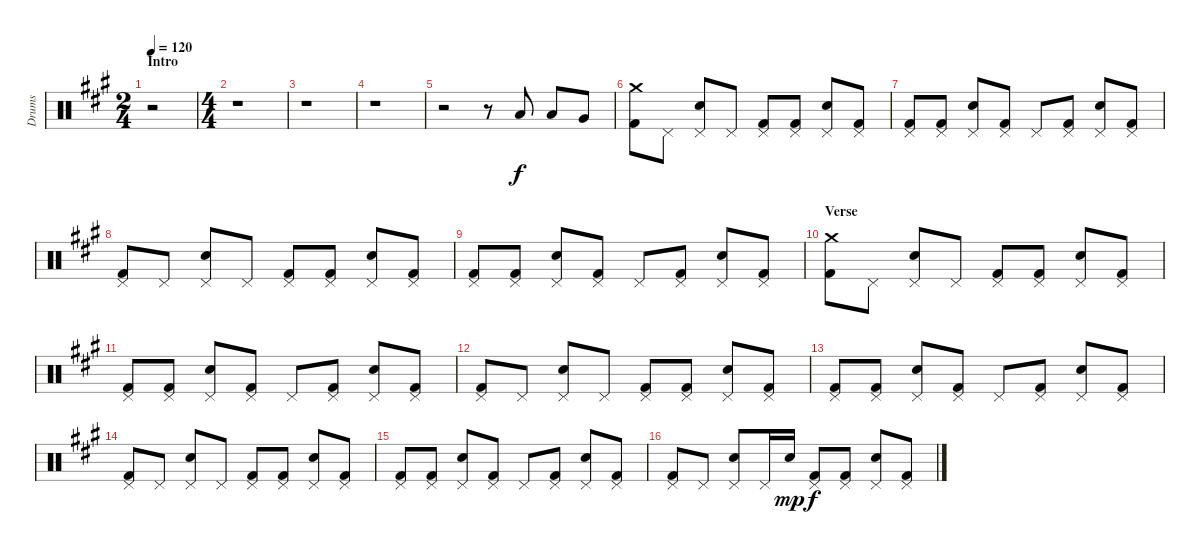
\track ("Drums" "Drums") {instrument percussion}
\staff {score}
\articulation defaults
\ts (2 4)
\section ("" "Intro")
\tempo 120
\clef neutral
\ks a
r.2{dy f} |
\ts (4 4)
r.1 |
r.1 |
r.1 |
r.2 r.8 "Low Tom (hit)".8 "Low Floor Tom (hit)".8 "Very Low Tom (hit)".8 |
("Crash medium (hit)" "Kick (hit) 2").8 "Pedal Hi-Hat (hit)".8 ("Pedal Hi-Hat (hit)" "Electric Snare (hit)").8 "Pedal Hi-Hat (hit)".8 ("Pedal Hi-Hat (hit)" "Kick (hit) 2").8 ("Pedal Hi-Hat (hit)" "Kick (hit) 2").8 ("Pedal Hi-Hat (hit)" "Electric Snare (hit)").8 ("Pedal Hi-Hat (hit)" "Kick (hit) 2").8 |
("Pedal Hi-Hat (hit)" "Kick (hit) 2").8 ("Pedal Hi-Hat (hit)" "Kick (hit) 2").8 ("Pedal Hi-Hat (hit)" "Electric Snare (hit)").8 ("Pedal Hi-Hat (hit)" "Kick (hit) 2").8 "Pedal Hi-Hat (hit)".8 ("Pedal Hi-Hat (hit)" "Kick (hit) 2").8 ("Pedal Hi-Hat (hit)" "Electric Snare (hit)").8 ("Pedal Hi-Hat (hit)" "Kick (hit) 2").8 |
("Pedal Hi-Hat (hit)" "Kick (hit) 2").8 "Pedal Hi-Hat (hit)".8 ("Pedal Hi-Hat (hit)" "Electric Snare (hit)").8 "Pedal Hi-Hat (hit)".8 ("Pedal Hi-Hat (hit)" "Kick (hit) 2").8 ("Pedal Hi-Hat (hit)" "Kick (hit) 2").8 ("Pedal Hi-Hat (hit)" "Electric Snare (hit)").8 ("Pedal Hi-Hat (hit)" "Kick (hit) 2").8 |
("Pedal Hi-Hat (hit)" "Kick (hit) 2").8 ("Pedal Hi-Hat (hit)" "Kick (hit) 2").8 ("Pedal Hi-Hat (hit)" "Electric Snare (hit)").8 ("Pedal Hi-Hat (hit)" "Kick (hit) 2").8 "Pedal Hi-Hat (hit)".8 ("Pedal Hi-Hat (hit)" "Kick (hit) 2").8 ("Pedal Hi-Hat (hit)" "Electric Snare (hit)").8 ("Pedal Hi-Hat (hit)" "Kick (hit) 2").8 |
\section ("" "Verse")
("Crash medium (hit)" "Kick (hit) 2").8 "Pedal Hi-Hat (hit)".8 ("Pedal Hi-Hat (hit)" "Electric Snare (hit)").8 "Pedal Hi-Hat (hit)".8 ("Pedal Hi-Hat (hit)" "Kick (hit) 2").8 ("Pedal Hi-Hat (hit)" "Kick (hit) 2").8 ("Pedal Hi-Hat (hit)" "Electric Snare (hit)").8 ("Pedal Hi-Hat (hit)" "Kick (hit) 2").8 |
("Pedal Hi-Hat (hit)" "Kick (hit) 2").8 ("Pedal Hi-Hat (hit)" "Kick (hit) 2").8 ("Pedal Hi-Hat (hit)" "Electric Snare (hit)").8 ("Pedal Hi-Hat (hit)" "Kick (hit) 2").8 "Pedal Hi-Hat (hit)".8 ("Pedal Hi-Hat (hit)" "Kick (hit) 2").8 ("Pedal Hi-Hat (hit)" "Electric Snare (hit)").8 ("Pedal Hi-Hat (hit)" "Kick (hit) 2").8 |
("Pedal Hi-Hat (hit)" "Kick (hit) 2").8 "Pedal Hi-Hat (hit)".8 ("Pedal Hi-Hat (hit)" "Electric Snare (hit)").8 "Pedal Hi-Hat (hit)".8 ("Pedal Hi-Hat (hit)" "Kick (hit) 2").8 ("Pedal Hi-Hat (hit)" "Kick (hit) 2").8 ("Pedal Hi-Hat (hit)" "Electric Snare (hit)").8 ("Pedal Hi-Hat (hit)" "Kick (hit) 2").8 |
("Pedal Hi-Hat (hit)" "Kick (hit) 2").8 ("Pedal Hi-Hat (hit)" "Kick (hit) 2").8 ("Pedal Hi-Hat (hit)" "Electric Snare (hit)").8 ("Pedal Hi-Hat (hit)" "Kick (hit) 2").8 "Pedal Hi-Hat (hit)".8 ("Pedal Hi-Hat (hit)" "Kick (hit) 2").8 ("Pedal Hi-Hat (hit)" "Electric Snare (hit)").8 ("Pedal Hi-Hat (hit)" "Kick (hit) 2").8 |
("Pedal Hi-Hat (hit)" "Kick (hit) 2").8 "Pedal Hi-Hat (hit)".8 ("Pedal Hi-Hat (hit)" "Electric Snare (hit)").8 "Pedal Hi-Hat (hit)".8 ("Pedal Hi-Hat (hit)" "Kick (hit) 2").8 ("Pedal Hi-Hat (hit)" "Kick (hit) 2").8 ("Pedal Hi-Hat (hit)" "Electric Snare (hit)").8 ("Pedal Hi-Hat (hit)" "Kick (hit) 2").8 |
("Pedal Hi-Hat (hit)" "Kick (hit) 2").8 ("Pedal Hi-Hat (hit)" "Kick (hit) 2").8 ("Pedal Hi-Hat (hit)" "Electric Snare (hit)").8 ("Pedal Hi-Hat (hit)" "Kick (hit) 2").8 "Pedal Hi-Hat (hit)".8 ("Pedal Hi-Hat (hit)" "Kick (hit) 2").8 ("Pedal Hi-Hat (hit)" "Electric Snare (hit)").8 ("Pedal Hi-Hat (hit)" "Kick (hit) 2").8 |
("Pedal Hi-Hat (hit)" "Kick (hit) 2").8 "Pedal Hi-Hat (hit)".8 ("Pedal Hi-Hat (hit)" "Electric Snare (hit)").8 "Pedal Hi-Hat (hit)".16 "Electric Snare (hit)".16{dy mp} ("Pedal Hi-Hat (hit)" "Kick (hit) 2").8{dy f} ("Pedal Hi-Hat (hit)" "Kick (hit) 2").8 ("Pedal Hi-Hat (hit)" "Electric Snare (hit)").8 ("Pedal Hi-Hat (hit)" "Kick (hit) 2").8
